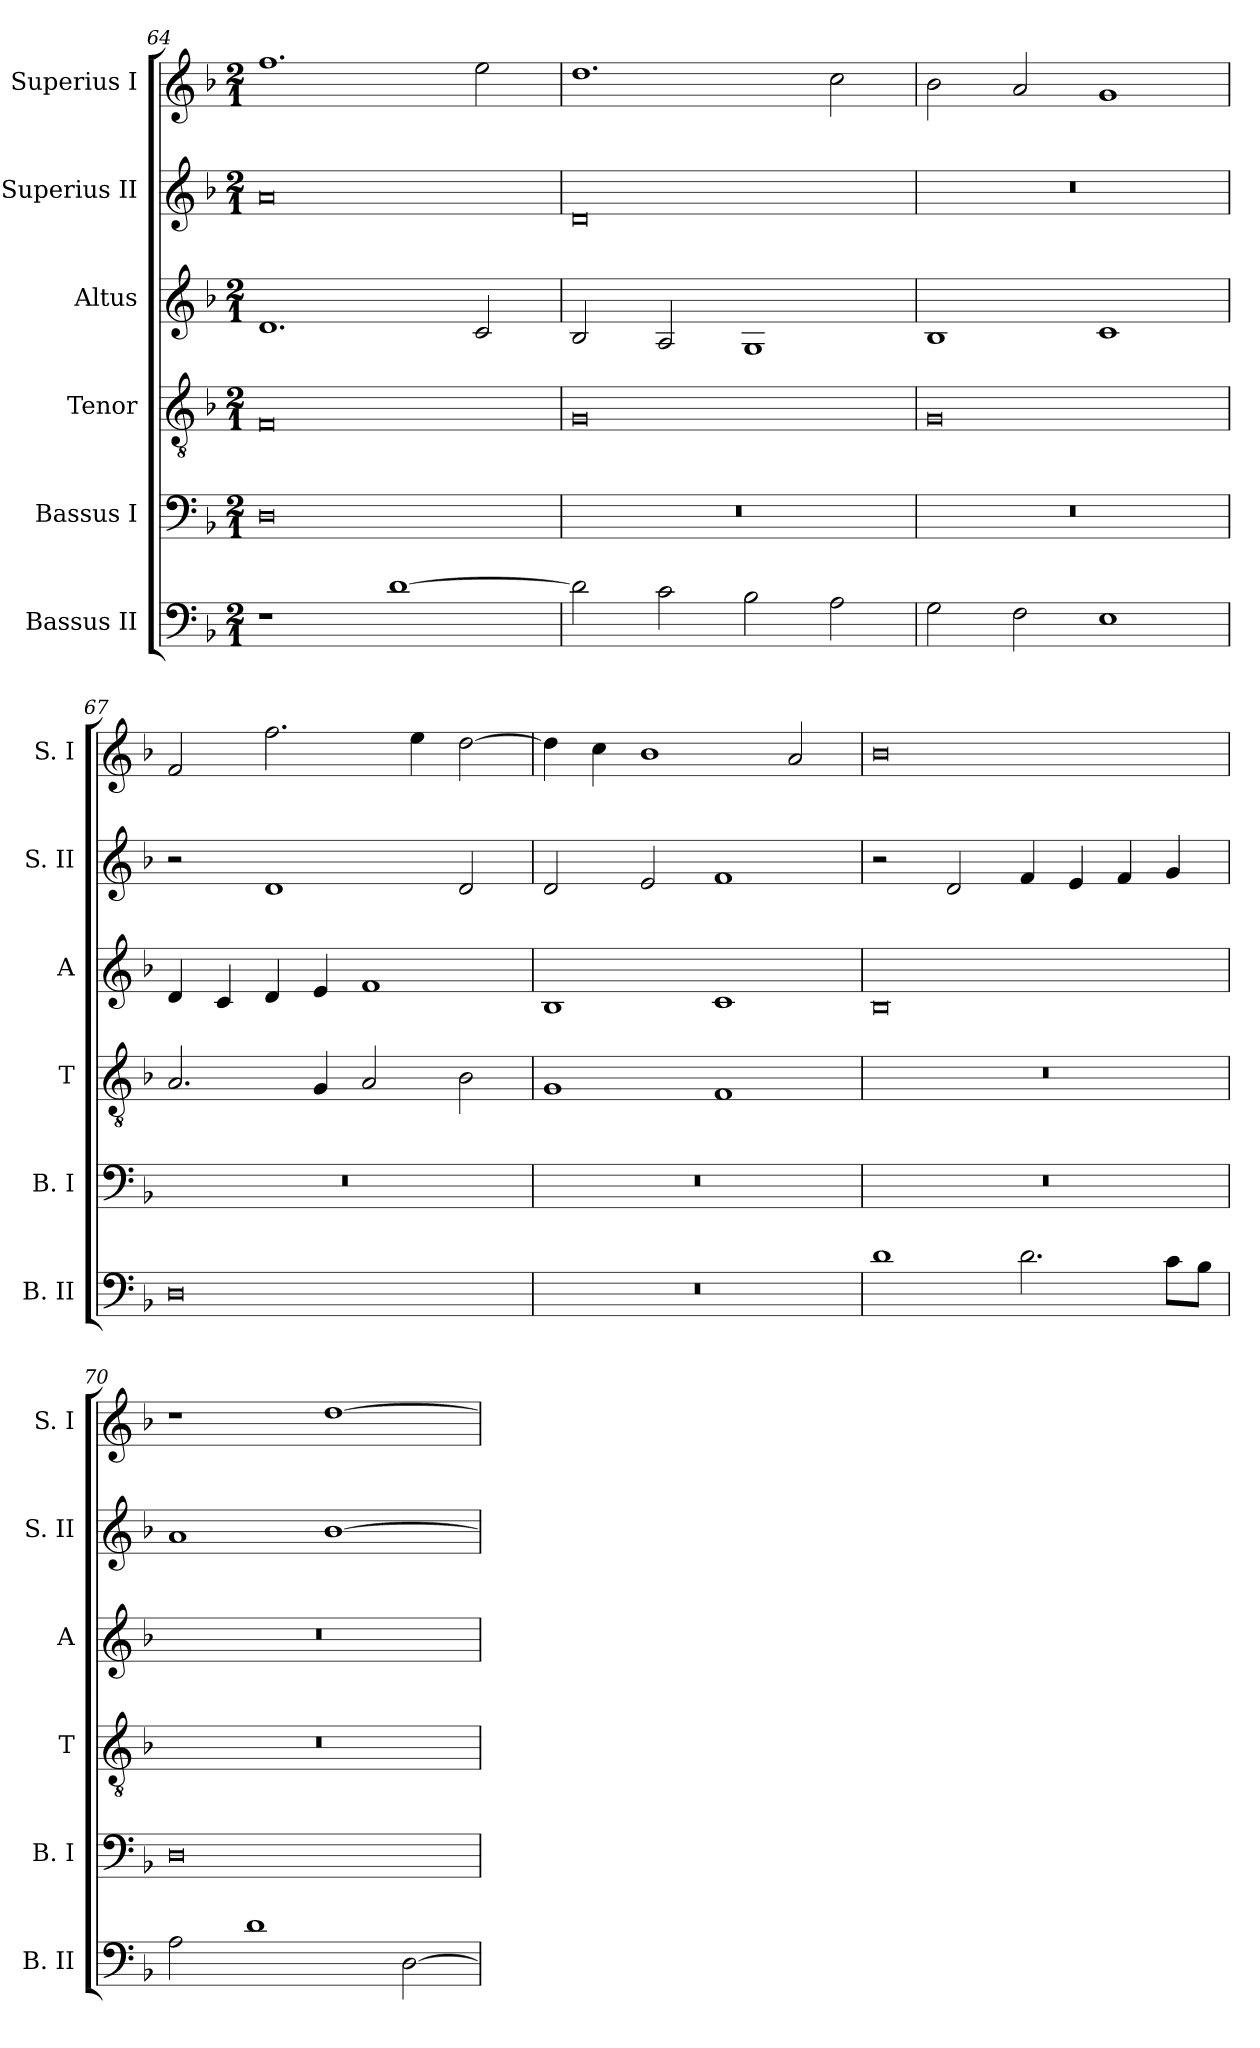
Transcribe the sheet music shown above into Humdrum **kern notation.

**kern	**kern	**kern	**kern	**kern	**kern
*part6	*part5	*part4	*part3	*part2	*part1
*staff6	*staff5	*staff4	*staff3	*staff2	*staff1
*I"Bassus II	*I"Bassus I	*I"Tenor	*I"Altus	*I"Superius II	*I"Superius I
*I'B. II	*I'B. I	*I'T	*I'A	*I'S. II	*I'S. I
*clefF4	*clefF4	*clefGv2	*clefG2	*clefG2	*clefG2
*k[b-]	*k[b-]	*k[b-]	*k[b-]	*k[b-]	*k[b-]
*F:	*F:	*F:	*F:	*F:	*F:
*M2/1	*M2/1	*M2/1	*M2/1	*M2/1	*M2/1
=64	=64	=64	=64	=64	=64
1r	0D	0F	1.d	0a	1.ff
[1d	.	.	.	.	.
.	.	.	2c	.	2ee
=65	=65	=65	=65	=65	=65
2d]	0r	0G	2B-	0d	1.dd
2c	.	.	2A	.	.
2B-	.	.	1G	.	.
2A	.	.	.	.	2cc
=66	=66	=66	=66	=66	=66
2G	0r	0G	1B-	0r	2b-
2F	.	.	.	.	2a
1E	.	.	1c	.	1g
=67	=67	=67	=67	=67	=67
0D	0r	2.A	4d	2r	2f
.	.	.	4c	.	.
.	.	.	4d	1d	2.ff
.	.	4G	4e	.	.
.	.	2A	1f	.	.
.	.	.	.	.	4ee
.	.	2B-	.	2d	[2dd
=68	=68	=68	=68	=68	=68
0r	0r	1G	1B-	2d	4dd]
.	.	.	.	.	4cc
.	.	.	.	2e	1b-
.	.	1F	1c	1f	.
.	.	.	.	.	2a
=69	=69	=69	=69	=69	=69
1d	0r	0r	0B-	2r	0b-
.	.	.	.	2d	.
2.d	.	.	.	4f	.
.	.	.	.	4e	.
.	.	.	.	4f	.
8cL	.	.	.	4g	.
8B-J	.	.	.	.	.
=70	=70	=70	=70	=70	=70
2A	0D	0r	0r	1a	1r
1d	.	.	.	.	.
.	.	.	.	[1b-	[1dd
[2D	.	.	.	.	.
=	=	=	=	=	=
*-	*-	*-	*-	*-	*-
